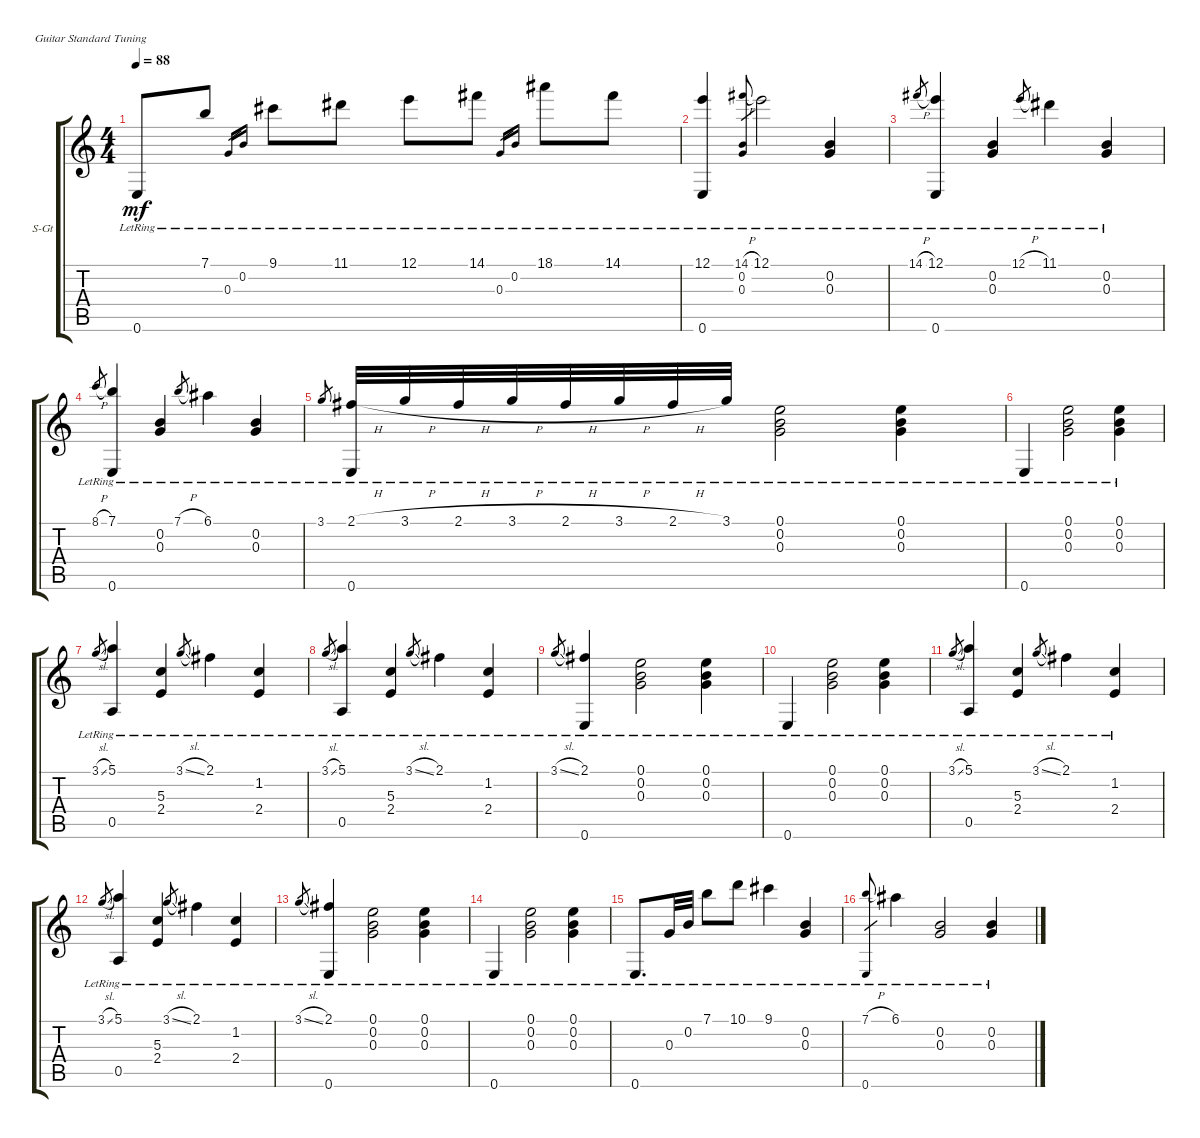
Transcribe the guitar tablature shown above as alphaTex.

\defaultSystemsLayout 4
\bracketExtendMode groupsimilarinstruments
\firstSystemTrackNameOrientation horizontal
\otherSystemsTrackNameOrientation horizontal
\track ("Steel Guitar" "S-Gt") {instrument acousticguitarsteel}
\staff {score tabs}
\tuning (E4 B3 G3 D3 A2 E2)
\ts (4 4)
\tempo 88
\clef g2
\ks c
0.6{lr}.8{dy mf} 7.1{lr}.8 0.3{lr}.16{gr} 0.2{lr}.16{gr} 9.1{lr}.8 11.1{lr}.8 12.1{lr}.8 14.1{lr}.8 0.3{lr}.16{gr} 0.2{lr}.16{gr} 18.1{lr}.8 14.1{lr}.8 |
(0.6{lr} 12.1{lr}).4 (14.1{h lr} 0.2{lr} 0.3{lr}).8{gr} 12.1{lr}.2 (0.2{lr} 0.3{lr}).4 |
14.1{h lr}.8{gr} (12.1{lr} 0.6{lr}).4 (0.2{lr} 0.3{lr}).4 12.1{h lr}.8{gr} 11.1{lr}.4 (0.2{lr} 0.3{lr}).4 |
8.1{h lr}.8{gr} (7.1{lr} 0.6{lr}).4 (0.3{lr} 0.2{lr}).4 7.1{h lr}.8{gr} 6.1{lr}.4 (0.2{lr} 0.3{lr}).4 |
3.1{lr}.8{gr} (0.6{lr} 2.1{h lr}).32 3.1{h lr}.32 2.1{h lr}.32 3.1{h lr}.32 2.1{h lr}.32 3.1{h lr}.32 2.1{h lr}.32 3.1{lr}.32 (0.2{lr} 0.3{lr} 0.1{lr}).2 (0.2{lr} 0.3{lr} 0.1{lr}).4 |
0.6{lr}.4 (0.2{lr} 0.3{lr} 0.1{lr}).2 (0.2{lr} 0.3{lr} 0.1{lr}).4 |
3.1{sl lr}.8{gr} (5.1{lr} 0.5{lr}).4 (2.4{lr} 5.3{lr}).4 3.1{sl lr}.8{gr} 2.1{lr}.4 (1.2{lr} 2.4{lr}).4 |
3.1{sl lr}.8{gr} (5.1{lr} 0.5{lr}).4 (2.4{lr} 5.3{lr}).4 3.1{sl lr}.8{gr} 2.1{lr}.4 (1.2{lr} 2.4{lr}).4 |
3.1{sl lr}.8{gr} (2.1{lr} 0.6{lr}).4 (0.2{lr} 0.3{lr} 0.1{lr}).2 (0.2{lr} 0.3{lr} 0.1{lr}).4 |
0.6{lr}.4 (0.2{lr} 0.3{lr} 0.1{lr}).2 (0.2{lr} 0.3{lr} 0.1{lr}).4 |
3.1{sl lr}.8{gr} (5.1{lr} 0.5{lr}).4 (2.4{lr} 5.3{lr}).4 3.1{sl lr}.8{gr} 2.1{lr}.4 (1.2{lr} 2.4{lr}).4 |
3.1{sl lr}.8{gr} (5.1{lr} 0.5{lr}).4 (2.4{lr} 5.3{lr}).4 3.1{sl lr}.8{gr} 2.1{lr}.4 (1.2{lr} 2.4{lr}).4 |
3.1{sl lr}.8{gr} (2.1{lr} 0.6{lr}).4 (0.2{lr} 0.3{lr} 0.1{lr}).2 (0.2{lr} 0.3{lr} 0.1{lr}).4 |
0.6{lr}.4 (0.2{lr} 0.3{lr} 0.1{lr}).2 (0.2{lr} 0.3{lr} 0.1{lr}).4 |
0.6{lr}.8{d} 0.3{lr}.32 0.2{lr}.32 7.1{lr}.8 10.1{lr}.8 9.1{lr}.4 (0.2{lr} 0.3{lr}).4 |
(0.6{lr} 7.1{h lr}).8{gr} 6.1{lr}.4 (0.2{lr} 0.3{lr}).2 (0.2{lr} 0.3{lr}).4
